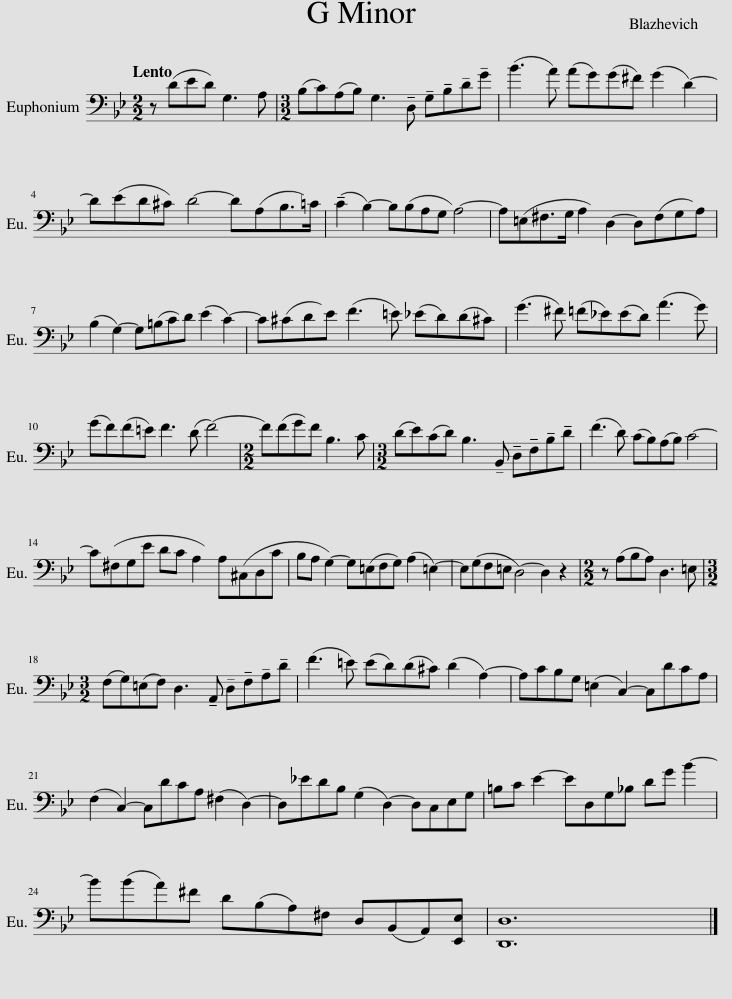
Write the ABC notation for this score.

X:1
L:1/8
Q:1/4=60
M:2/2
I:linebreak $
K:Bb
V:1 bass
V:1
 z (DE)D G,3 A, |[M:3/2] (B,C)(A,B,) G,3 !tenuto!D, !tenuto!G,!tenuto!B,!tenuto!D!tenuto!G | (B3 A) (AG)(G^F) (G2 D2-) |$ D(ED)^C D4- D(A,B,>)=C | (!tenuto!C2 B,2-) B,(B,A,)G, A,4- | %5
 A,(=E,^F,>)G, A,2 D,2- D,(F,G,)A, |$ (B,2 G,2-) G,(=B,C)D (E2 C2-) | C(^CD)E (F3 =E) (_ED)(D^C) | (G3 ^F) (=F_E)(ED) (A3 G) |$ (GF)(F=E) F3 (D F4-) | %10
[M:2/2] F(FG)F B,3 C |[M:3/2] (DE)(CD) B,3 !tenuto!B,, !tenuto!D,!tenuto!F,!tenuto!B,!tenuto!D | (F3 D) (CB,)(A,B,) C4- |$ C(^F,G,)E DC A,2 A,(^C,D,C | B,A, G,2-) G,(=E,F,G,) (A,2 =E,2-) | %15
 E,(G,F,=E, D,4-) D,2 z2 |[M:2/2] z (A,B,A,) D,3 =E, |$[M:3/2] (F,G,)(=E,F,) D,3 !tenuto!A,, !tenuto!D,!tenuto!F,!tenuto!A,!tenuto!D | (F3 =E) (ED)(D^C) (D2 A,2-) | A,CB,G, (=E,2 C,2-) C,DCA, |$ %20
 (F,2 C,2-) C,DCA, (^F,2 D,2-) | D,_EDB, (G,2 D,2-) D,C,E,G, | =B,C E2- ED,G,_B, DG B2- |$ B(BA)^F D(B,A,)^F, D,(B,,A,,)[E,,E,] | [D,,D,]12 |] %25
